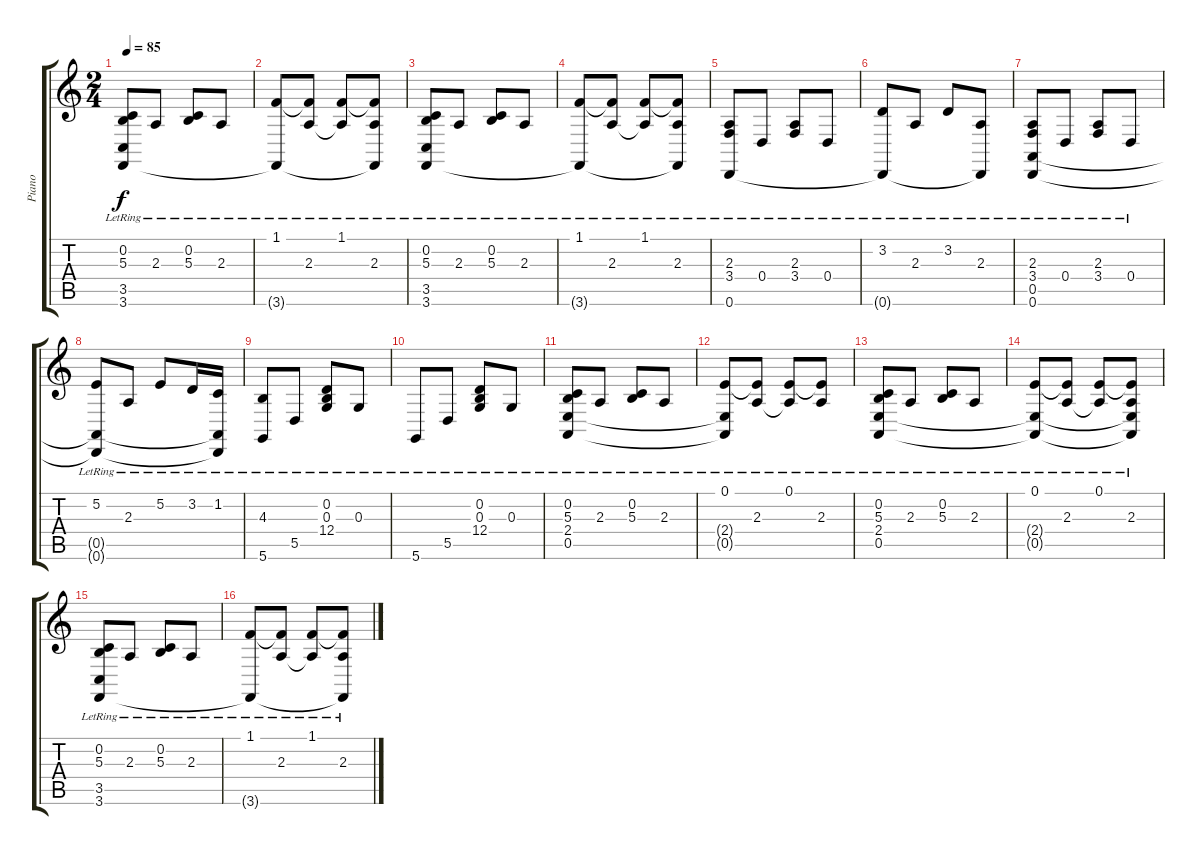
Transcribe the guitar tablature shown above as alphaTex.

\track ("Piano" "Piano") {instrument acousticgrandpiano}
\staff {score tabs}
\tuning (E4 B3 G3 D3 A2 D2) {hide}
\ts (2 4)
\tempo 85
\clef g2
\ks c
(0.2{lr} 5.3{lr} 3.5{lr} 3.6{lr}).8{dy f} 2.3{lr}.8 (0.2{lr} 5.3{lr}).8 2.3{lr}.8 |
(1.1{lr} 3.6{t}).8 (1.1{t} 2.3{lr}).8 (1.1{lr} 2.3{t}).8 (1.1{t} 2.3{lr} 3.6{t}).8 |
(0.2{lr} 5.3{lr} 3.5{lr} 3.6{lr}).8 2.3{lr}.8 (0.2{lr} 5.3{lr}).8 2.3{lr}.8 |
(1.1{lr} 3.6{t}).8 (1.1{t} 2.3{lr}).8 (1.1{lr} 2.3{t}).8 (1.1{t} 2.3{lr} 3.6{t}).8 |
(2.3{lr} 3.4{lr} 0.6{lr}).8 0.4{lr}.8 (2.3{lr} 3.4{lr}).8 0.4{lr}.8 |
(3.2{lr} 0.6{t}).8 2.3{lr}.8 3.2{lr}.8 (2.3{lr} 0.6{t}).8 |
(2.3{lr} 3.4{lr} 0.5{lr} 0.6{lr}).8 0.4{lr}.8 (2.3{lr} 3.4{lr}).8 0.4{lr}.8 |
(5.2{lr} 0.5{t} 0.6{t}).8 2.3{lr}.8 5.2{lr}.8 3.2{lr}.16 (1.2{lr} 0.5{t} 0.6{t}).16 |
(4.3{lr} 5.6{lr}).8 5.5{lr}.8 (0.2{lr} 0.3{lr} 12.4{lr}).8 0.3{lr}.8 |
5.6{lr}.8 5.5{lr}.8 (0.2{lr} 0.3{lr} 12.4{lr}).8 0.3{lr}.8 |
(0.2{lr} 5.3{lr} 2.4{lr} 0.5{lr}).8 2.3{lr}.8 (0.2{lr} 5.3{lr}).8 2.3{lr}.8 |
(0.1{lr} 2.4{t} 0.5{t}).8 (0.1{t} 2.3{lr}).8 (0.1{lr} 2.3{t}).8 (0.1{t} 2.3{lr}).8 |
(0.2{lr} 5.3{lr} 2.4{lr} 0.5{lr}).8 2.3{lr}.8 (0.2{lr} 5.3{lr}).8 2.3{lr}.8 |
(0.1{lr} 2.4{t} 0.5{t}).8 (0.1{t} 2.3{lr}).8 (0.1{lr} 2.3{t}).8 (0.1{t} 2.3{lr} 2.4{t} 0.5{t}).8 |
(0.2{lr} 5.3{lr} 3.5{lr} 3.6{lr}).8 2.3{lr}.8 (0.2{lr} 5.3{lr}).8 2.3{lr}.8 |
(1.1{lr} 3.6{t}).8 (1.1{t} 2.3{lr}).8 (1.1{lr} 2.3{t}).8 (1.1{t} 2.3{lr} 3.6{t}).8
